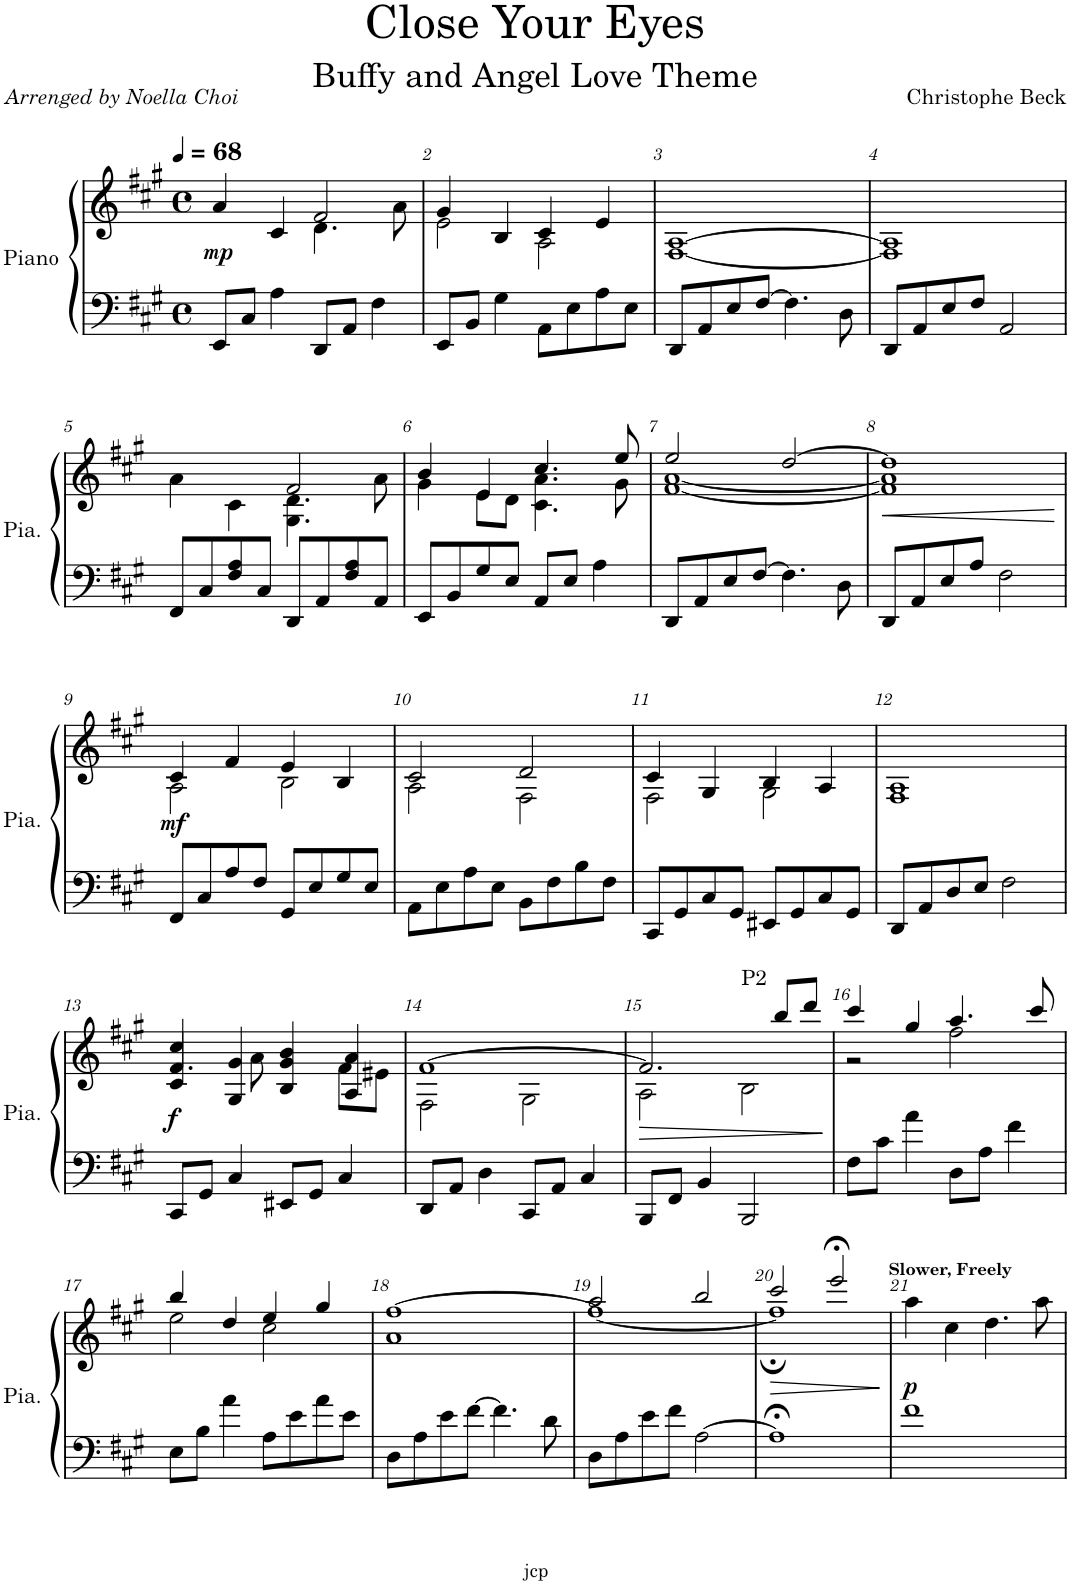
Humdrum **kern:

**kern	**kern	**dynam
*part1	*part1	*part1
*staff2	*staff1	*staff1/2
*I"Piano	*	*
*I'Pia.	*	*
*clefF4	*clefG2	*
*k[f#c#g#]	*k[f#c#g#]	*
*M4/4	*M4/4	*
*met(c)	*met(c)	*
*MM68	*MM68	*
=1	=1	=1
*	*^	*
!	!	!	!LO:DY:b
8EE/L	4a/	2ryy	mp
8C#/J	.	.	.
4A\	4c#/	.	.
8DD/L	2f#/	4.d\	.
8AA/J	.	.	.
4F#\	.	.	.
.	.	8a\	.
=2	=2	=2	=2
8EE/L	4g#/	2e\	.
8BB/J	.	.	.
4G#\	4B/	.	.
8AA\L	4c#/	2A\	.
8E\	.	.	.
8A\	4e/	.	.
8E\J	.	.	.
*	*v	*v	*
=3	=3	=3
8DD/L	[1F# [1A	.
8AA/	.	.
8E/	.	.
[8F#/J	.	.
4.F#\]	.	.
8D\	.	.
=4	=4	=4
8DD/L	1F#] 1A]	.
8AA/	.	.
8E/	.	.
8F#/J	.	.
2AA/	.	.
!!LO:LB:g=z
=5	=5	=5
*	*^	*
8FF#/L	4a\	2ryy	.
8C#/	.	.	.
8F#/ 8A/	4c#\	.	.
8C#/J	.	.	.
8DD/L	2f#/	4.G#\ 4.d\	.
8AA/	.	.	.
8F#/ 8A/	.	.	.
8AA/J	.	8a\	.
=6	=6	=6	=6
8EE/L	4b/	4g#\	.
8BB/	.	.	.
8G#/	4e/	8e\L	.
8E/J	.	8d\J	.
8AA/L	4.cc#/	4.c#\ 4.a\	.
8E/J	.	.	.
4A\	.	.	.
.	8ee/	8g#\	.
=7	=7	=7	=7
8DD/L	2ee/	[1f# [1a	.
8AA/	.	.	.
8E/	.	.	.
[8F#/J	.	.	.
4.F#\]	[2dd/	.	.
8D\	.	.	.
=8	=8	=8	=8
!	!	!	!LO:HP:b
8DD/L	1dd]	1f#] 1a]	<
8AA/	.	.	.
8E/	.	.	.
8A/J	.	.	.
2F#\	.	.	.
*	*v	*v	*
.	.	[
!!LO:LB:g=z
=9	=9	=9
*	*^	*
!	!	!	!LO:DY:b
8FF#/L	4c#/	2A\	mf
8C#/	.	.	.
8A/	4f#/	.	.
8F#/J	.	.	.
8GG#/L	4e/	2B\	.
8E/	.	.	.
8G#/	4B/	.	.
8E/J	.	.	.
=10	=10	=10	=10
8AA\L	2c#/	2A\	.
8E\	.	.	.
8A\	.	.	.
8E\J	.	.	.
8BB\L	2d/	2F#\	.
8F#\	.	.	.
8B\	.	.	.
8F#\J	.	.	.
=11	=11	=11	=11
8CC#/L	4c#/	2F#\	.
8GG#/	.	.	.
8C#/	4G#/	.	.
8GG#/J	.	.	.
8EE#X/L	4B/	2G#\	.
8GG#/	.	.	.
8C#/	4A/	.	.
8GG#/J	.	.	.
*	*v	*v	*
=12	=12	=12
8DD/L	1F# 1A	.
8AA/	.	.
8D/	.	.
8E/J	.	.
2F#\	.	.
!!LO:LB:g=z
=13	=13	=13
*	*^	*
!	!	!	!LO:DY:b
8CC#/L	4c#/ 4cc#/	4.f#/	f
8GG#/J	.	.	.
4C#/	4G#/ 4g#/	.	.
.	.	8a\	.
8EE#X/L	4B/ 4g#/ 4b/	4ryy	.
8GG#/J	.	.	.
4C#/	4A/ 4a/	8f#\L	.
.	.	8e#X\J	.
=14	=14	=14	=14
8DD/L	[1f#	2F#\	.
8AA/J	.	.	.
4D\	.	.	.
8CC#/L	.	2G#\	.
8AA/J	.	.	.
4C#/	.	.	.
=15	=15	=15	=15
!	!	!	!LO:HP:b
8BBB/L	2.f#/]	2A\	>
8FF#/J	.	.	.
4BB/	.	.	.
2BBB/	.	2B\	.
.	8bb/L	.	.
.	8ddd/J	.	.
*	*v	*v	*
.	.	]
=16	=16	=16
*	*^	*
!	!LO:TX:a:t=P2	!	!
8F#\L	4ccc#/	2r	.
8c#\J	.	.	.
4a\	4gg#/	.	.
8D\L	4.aa/	2ff#\	.
8A\J	.	.	.
4f#\	.	.	.
.	8ccc#/	.	.
!!LO:LB:g=z	!!
=17	=17	=17	=17
8E\L	4bb/	2ee\	.
8B\J	.	.	.
4a\	4dd/	.	.
8A\L	4ee/	2cc#\	.
8e\	.	.	.
8a\	4gg#/	.	.
8e\J	.	.	.
=18	=18	=18	=18
8D\L	[1ff#	1a	.
8A\	.	.	.
8e\	.	.	.
[8f#\J	.	.	.
4.f#\]	.	.	.
8d\	.	.	.
=19	=19	=19	=19
8D\L	2aa/	1ff#_	.
8A\	.	.	.
8e\	.	.	.
8f#\J	.	.	.
[2A\	2bb/	.	.
=20	=20	=20	=20
!	!	!	!LO:HP:b
1A;<]	2ccc#/	1ff#;]	>
.	2eee;</	.	.
*	*v	*v	*
.	.	]
=21	=21	=21
!	!LO:TX:a:B:t=Slower, Freely	!
!	!	!LO:DY:b
1f#	4aa\	p
.	4cc#\	.
.	4.dd\	.
.	8aa\	.
=	=	=
*-	*-	*-
